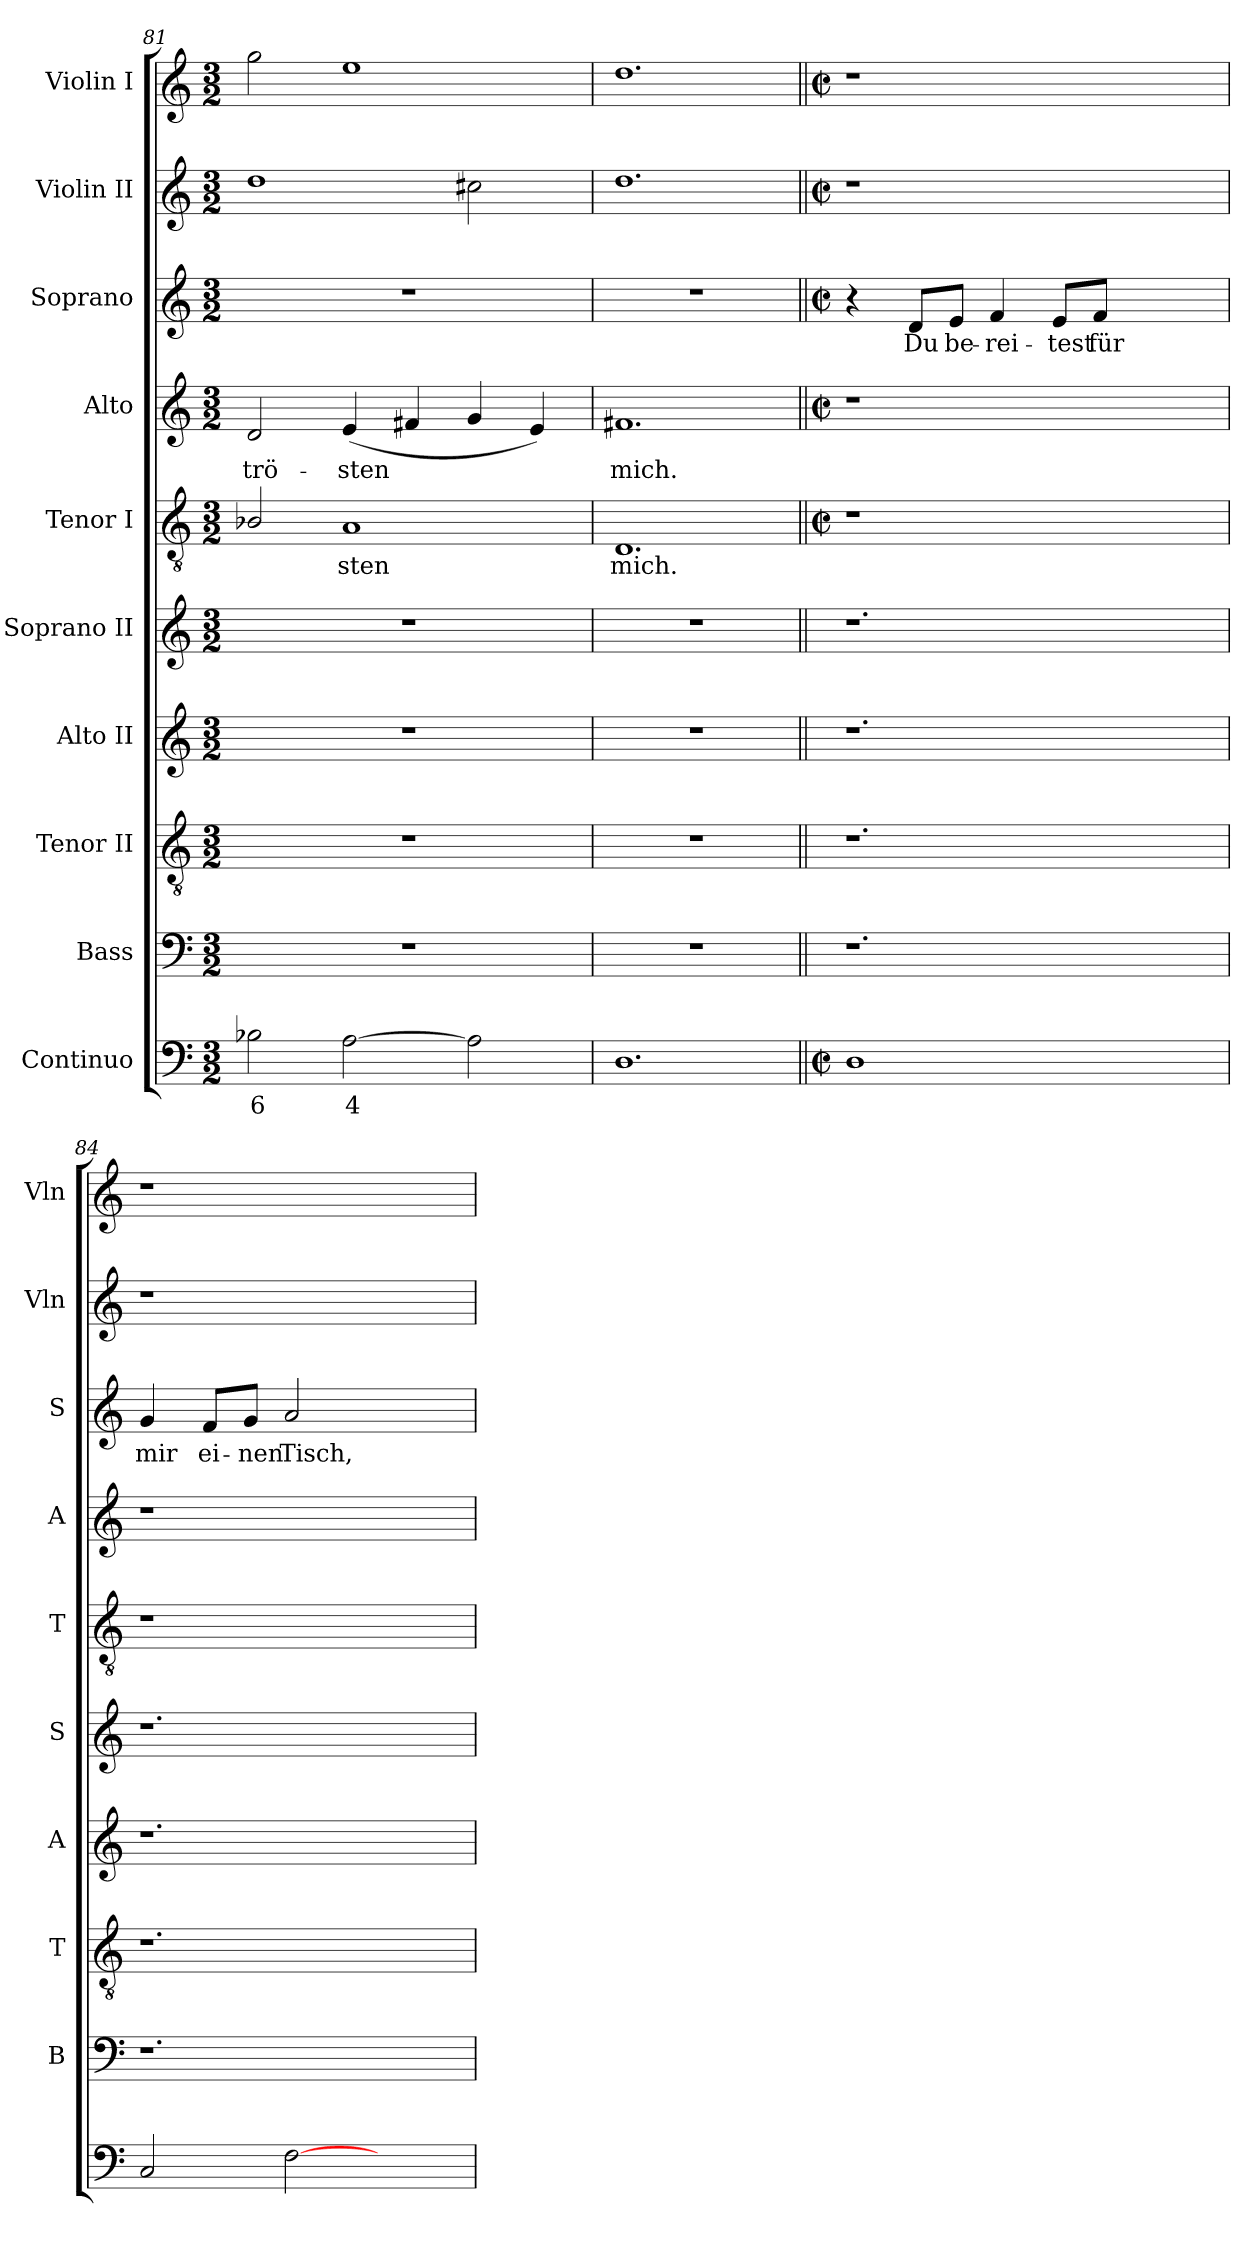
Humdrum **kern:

**kern	**text	**kern	**kern	**kern	**kern	**kern	**text	**kern	**text	**kern	**text	**kern	**kern
*part10	*part10	*part9	*part8	*part7	*part6	*part5	*part5	*part4	*part4	*part3	*part3	*part2	*part1
*staff10	*staff10	*staff9	*staff8	*staff7	*staff6	*staff5	*staff5	*staff4	*staff4	*staff3	*staff3	*staff2	*staff1
*I"Continuo	*	*I"Bass	*I"Tenor II	*I"Alto II	*I"Soprano II	*I"Tenor I	*	*I"Alto	*	*I"Soprano	*	*I"Violin II	*I"Violin I
*	*	*I'B	*I'T	*I'A	*I'S	*I'T	*	*I'A	*	*I'S	*	*I'Vln	*I'Vln
!!LO:LB:g=z
*clefF4	*	*clefF4	*clefGv2	*clefG2	*clefG2	*clefGv2	*	*clefG2	*	*clefG2	*	*clefG2	*clefG2
*k[]	*	*k[]	*k[]	*k[]	*k[]	*k[]	*	*k[]	*	*k[]	*	*k[]	*k[]
*C:	*	*C:	*C:	*C:	*C:	*C:	*	*C:	*	*C:	*	*C:	*C:
*M3/2	*	*M3/2	*M3/2	*M3/2	*M3/2	*M3/2	*	*M3/2	*	*M3/2	*	*M3/2	*M3/2
=81	=81	=81	=81	=81	=81	=81	=81	=81	=81	=81	=81	=81	=81
!	!LO:LY:b	!	!	!	!	!	!	!	!LO:LY:b	!LO:N:vis=1	!	!	!
2B-X	6	1.r	1.r	1.r	1.r	2B-X/	.	2d	trö-	1.r	.	1dd	2gg
!	!LO:LY:b	!	!	!	!	!	!LO:LY:b	!	!LO:LY:b	!	!	!	!
[2A	4	.	.	.	.	1A	sten	(<4e	-sten	.	.	.	1ee
.	.	.	.	.	.	.	.	4f#X	.	.	.	.	.
2A]	.	.	.	.	.	.	.	4g	.	.	.	2cc#X	.
.	.	.	.	.	.	.	.	4e)	.	.	.	.	.
=82	=82	=82	=82	=82	=82	=82	=82	=82	=82	=82	=82	=82	=82
!	!	!	!	!	!	!	!LO:LY:b	!	!LO:LY:b	!LO:N:vis=1	!	!	!
1.D	.	1.r	1.r	1.r	1.r	1.D	mich.	1.f#X	mich.	1.r	.	1.dd	1.dd
=83||	=83||	=83||	=83||	=83||	=83||	=83||	=83||	=83||	=83||	=83||	=83||	=83||	=83||
*M2/2	*	*	*	*	*	*M2/2	*	*M2/2	*	*M2/2	*	*M2/2	*M2/2
*met(c|)	*	*	*	*	*	*met(c|)	*	*met(c|)	*	*met(c|)	*	*met(c|)	*met(c|)
1D	.	1.r	1.r	1.r	1.r	1r	.	1r	.	4r	.	1r	1r
!	!	!	!	!	!	!	!	!	!	!	!LO:LY:b	!	!
.	.	.	.	.	.	.	.	.	.	8d/L	Du	.	.
!	!	!	!	!	!	!	!	!	!	!	!LO:LY:b	!	!
.	.	.	.	.	.	.	.	.	.	8e/J	be-	.	.
!	!	!	!	!	!	!	!	!	!	!	!LO:LY:b	!	!
.	.	.	.	.	.	.	.	.	.	4f	-rei-	.	.
!	!	!	!	!	!	!	!	!	!	!	!LO:LY:b	!	!
.	.	.	.	.	.	.	.	.	.	8e/L	-test	.	.
!	!	!	!	!	!	!	!	!	!	!	!LO:LY:b	!	!
.	.	.	.	.	.	.	.	.	.	8f/J	für	.	.
2ryy	.	.	.	.	.	2ryy	.	2ryy	.	2ryy	.	2ryy	2ryy
=84	=84	=84	=84	=84	=84	=84	=84	=84	=84	=84	=84	=84	=84
!	!	!	!	!	!	!	!	!	!	!	!LO:LY:b	!	!
2C	.	1.r	1.r	1.r	1.r	1r	.	1r	.	4g	mir	1r	1r
!	!	!	!	!	!	!	!	!	!	!	!LO:LY:b	!	!
.	.	.	.	.	.	.	.	.	.	8f/L	ei-	.	.
!	!	!	!	!	!	!	!	!	!	!	!LO:LY:b	!	!
.	.	.	.	.	.	.	.	.	.	8g/J	-nen	.	.
!	!	!	!	!	!	!	!	!	!	!	!LO:LY:b	!	!
[2F	.	.	.	.	.	.	.	.	.	2a	Tisch,	.	.
2ryy	.	.	.	.	.	2ryy	.	2ryy	.	2ryy	.	2ryy	2ryy
=	=	=	=	=	=	=	=	=	=	=	=	=	=
*-	*-	*-	*-	*-	*-	*-	*-	*-	*-	*-	*-	*-	*-
